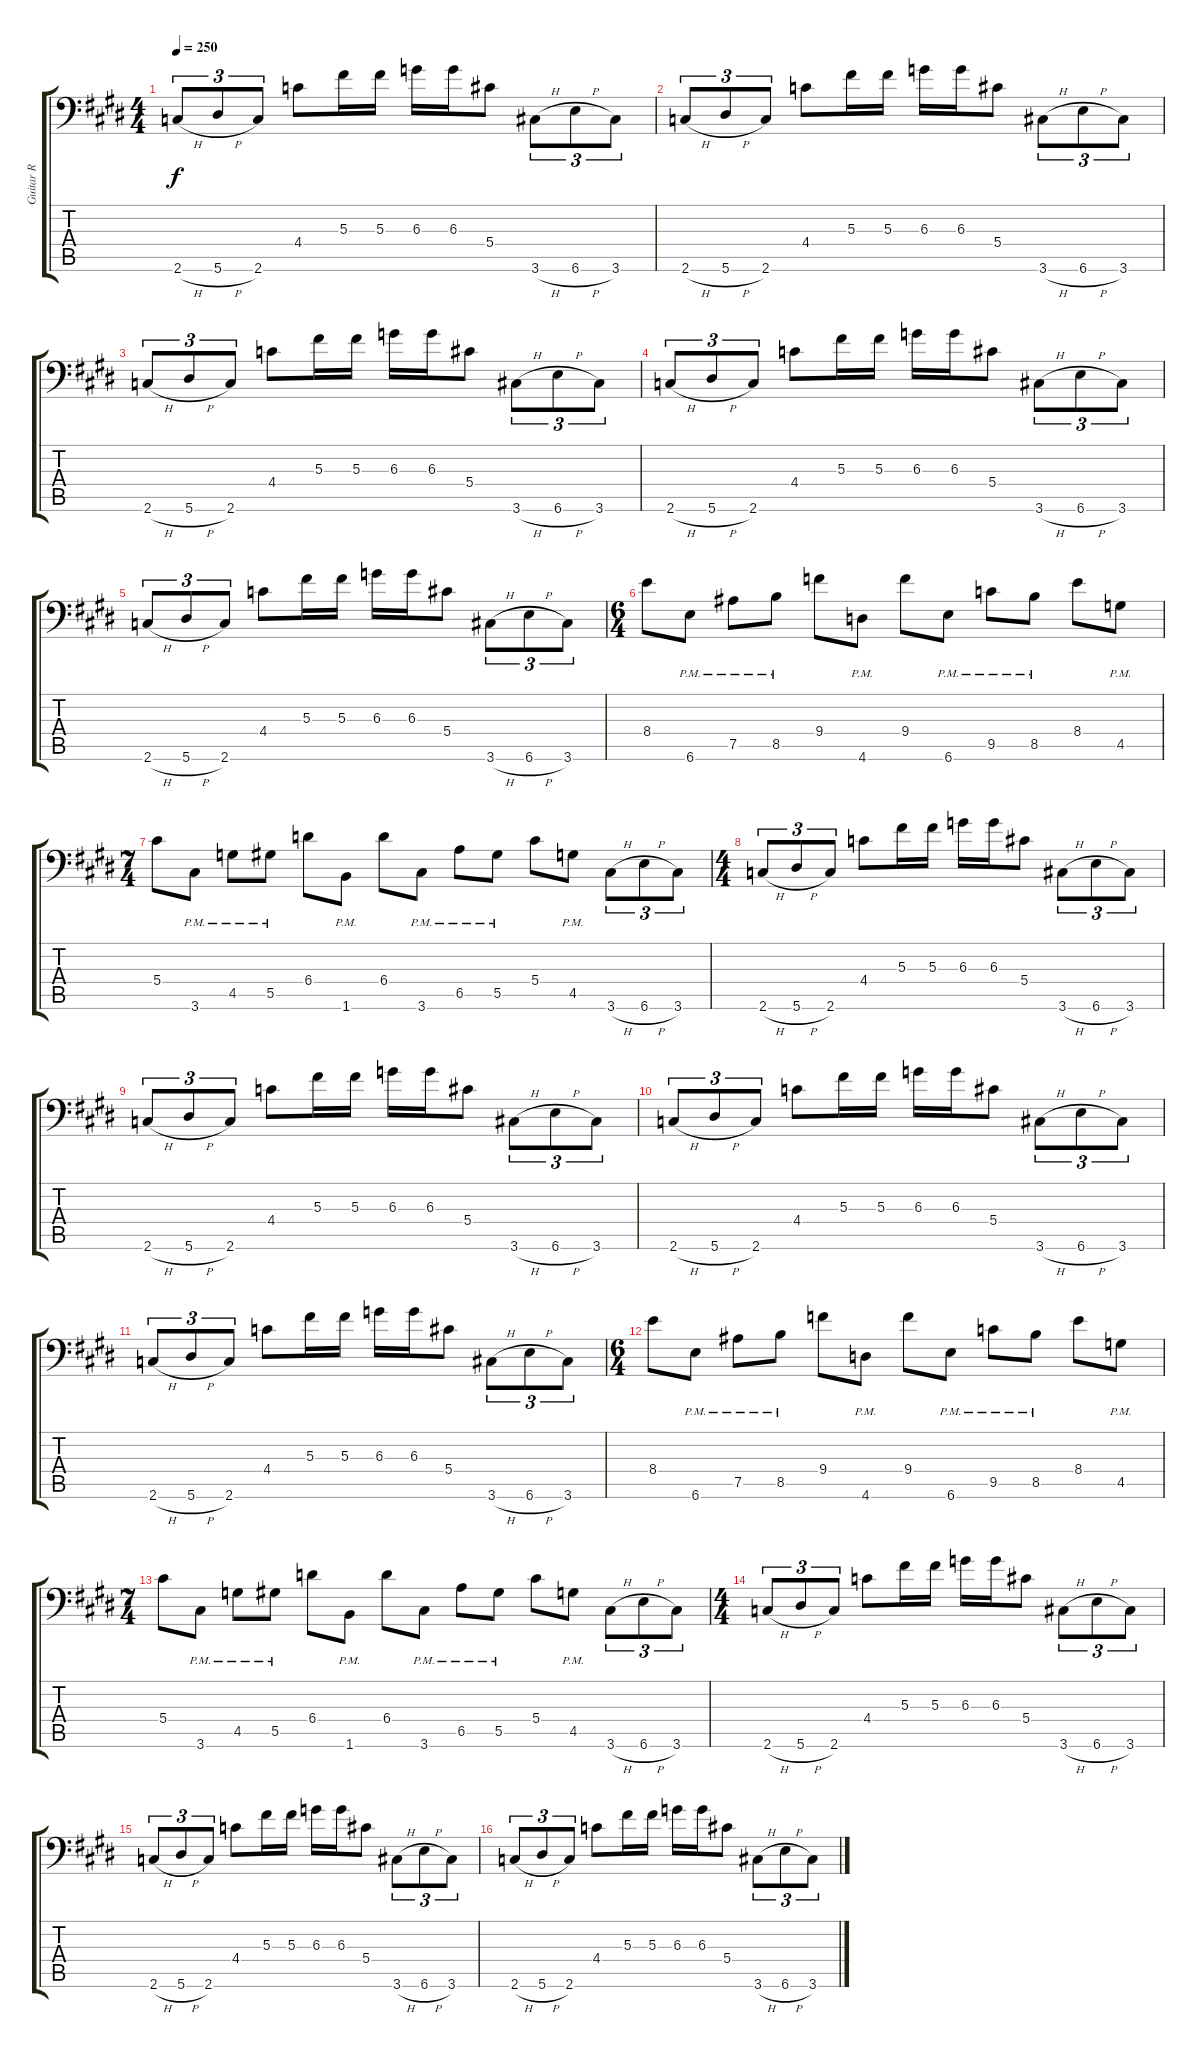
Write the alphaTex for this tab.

\track ("Guitar R" "Guitar R") {instrument distortionguitar}
\staff {score tabs}
\tuning (Bb3 F3 Db3 Ab2 Eb2 Bb1) {hide}
\ts (4 4)
\tempo 250
\clef f4
\ks c#minor
2.6{h}.8{tu (3 2) dy f} 5.6{h}.8{tu (3 2)} 2.6.8{tu (3 2)} 4.4.8 5.3.16 5.3.16 6.3.16 6.3.16 5.4.8 3.6{h}.8{tu (3 2)} 6.6{h}.8{tu (3 2)} 3.6.8{tu (3 2)} |
2.6{h}.8{tu (3 2)} 5.6{h}.8{tu (3 2)} 2.6.8{tu (3 2)} 4.4.8 5.3.16 5.3.16 6.3.16 6.3.16 5.4.8 3.6{h}.8{tu (3 2)} 6.6{h}.8{tu (3 2)} 3.6.8{tu (3 2)} |
2.6{h}.8{tu (3 2)} 5.6{h}.8{tu (3 2)} 2.6.8{tu (3 2)} 4.4.8 5.3.16 5.3.16 6.3.16 6.3.16 5.4.8 3.6{h}.8{tu (3 2)} 6.6{h}.8{tu (3 2)} 3.6.8{tu (3 2)} |
2.6{h}.8{tu (3 2)} 5.6{h}.8{tu (3 2)} 2.6.8{tu (3 2)} 4.4.8 5.3.16 5.3.16 6.3.16 6.3.16 5.4.8 3.6{h}.8{tu (3 2)} 6.6{h}.8{tu (3 2)} 3.6.8{tu (3 2)} |
2.6{h}.8{tu (3 2)} 5.6{h}.8{tu (3 2)} 2.6.8{tu (3 2)} 4.4.8 5.3.16 5.3.16 6.3.16 6.3.16 5.4.8 3.6{h}.8{tu (3 2)} 6.6{h}.8{tu (3 2)} 3.6.8{tu (3 2)} |
\ts (6 4)
8.4.8 6.6{pm}.8 7.5{pm}.8 8.5{pm}.8 9.4.8 4.6{pm}.8 9.4.8 6.6{pm}.8 9.5{pm}.8 8.5{pm}.8 8.4.8 4.5{pm}.8 |
\ts (7 4)
5.4.8 3.6{pm}.8 4.5{pm}.8 5.5{pm}.8 6.4.8 1.6{pm}.8 6.4.8 3.6{pm}.8 6.5{pm}.8 5.5{pm}.8 5.4.8 4.5{pm}.8 3.6{h}.8{tu (3 2)} 6.6{h}.8{tu (3 2)} 3.6.8{tu (3 2)} |
\ts (4 4)
2.6{h}.8{tu (3 2)} 5.6{h}.8{tu (3 2)} 2.6.8{tu (3 2)} 4.4.8 5.3.16 5.3.16 6.3.16 6.3.16 5.4.8 3.6{h}.8{tu (3 2)} 6.6{h}.8{tu (3 2)} 3.6.8{tu (3 2)} |
2.6{h}.8{tu (3 2)} 5.6{h}.8{tu (3 2)} 2.6.8{tu (3 2)} 4.4.8 5.3.16 5.3.16 6.3.16 6.3.16 5.4.8 3.6{h}.8{tu (3 2)} 6.6{h}.8{tu (3 2)} 3.6.8{tu (3 2)} |
2.6{h}.8{tu (3 2)} 5.6{h}.8{tu (3 2)} 2.6.8{tu (3 2)} 4.4.8 5.3.16 5.3.16 6.3.16 6.3.16 5.4.8 3.6{h}.8{tu (3 2)} 6.6{h}.8{tu (3 2)} 3.6.8{tu (3 2)} |
2.6{h}.8{tu (3 2)} 5.6{h}.8{tu (3 2)} 2.6.8{tu (3 2)} 4.4.8 5.3.16 5.3.16 6.3.16 6.3.16 5.4.8 3.6{h}.8{tu (3 2)} 6.6{h}.8{tu (3 2)} 3.6.8{tu (3 2)} |
\ts (6 4)
8.4.8 6.6{pm}.8 7.5{pm}.8 8.5{pm}.8 9.4.8 4.6{pm}.8 9.4.8 6.6{pm}.8 9.5{pm}.8 8.5{pm}.8 8.4.8 4.5{pm}.8 |
\ts (7 4)
5.4.8 3.6{pm}.8 4.5{pm}.8 5.5{pm}.8 6.4.8 1.6{pm}.8 6.4.8 3.6{pm}.8 6.5{pm}.8 5.5{pm}.8 5.4.8 4.5{pm}.8 3.6{h}.8{tu (3 2)} 6.6{h}.8{tu (3 2)} 3.6.8{tu (3 2)} |
\ts (4 4)
2.6{h}.8{tu (3 2)} 5.6{h}.8{tu (3 2)} 2.6.8{tu (3 2)} 4.4.8 5.3.16 5.3.16 6.3.16 6.3.16 5.4.8 3.6{h}.8{tu (3 2)} 6.6{h}.8{tu (3 2)} 3.6.8{tu (3 2)} |
2.6{h}.8{tu (3 2)} 5.6{h}.8{tu (3 2)} 2.6.8{tu (3 2)} 4.4.8 5.3.16 5.3.16 6.3.16 6.3.16 5.4.8 3.6{h}.8{tu (3 2)} 6.6{h}.8{tu (3 2)} 3.6.8{tu (3 2)} |
2.6{h}.8{tu (3 2)} 5.6{h}.8{tu (3 2)} 2.6.8{tu (3 2)} 4.4.8 5.3.16 5.3.16 6.3.16 6.3.16 5.4.8 3.6{h}.8{tu (3 2)} 6.6{h}.8{tu (3 2)} 3.6.8{tu (3 2)}
